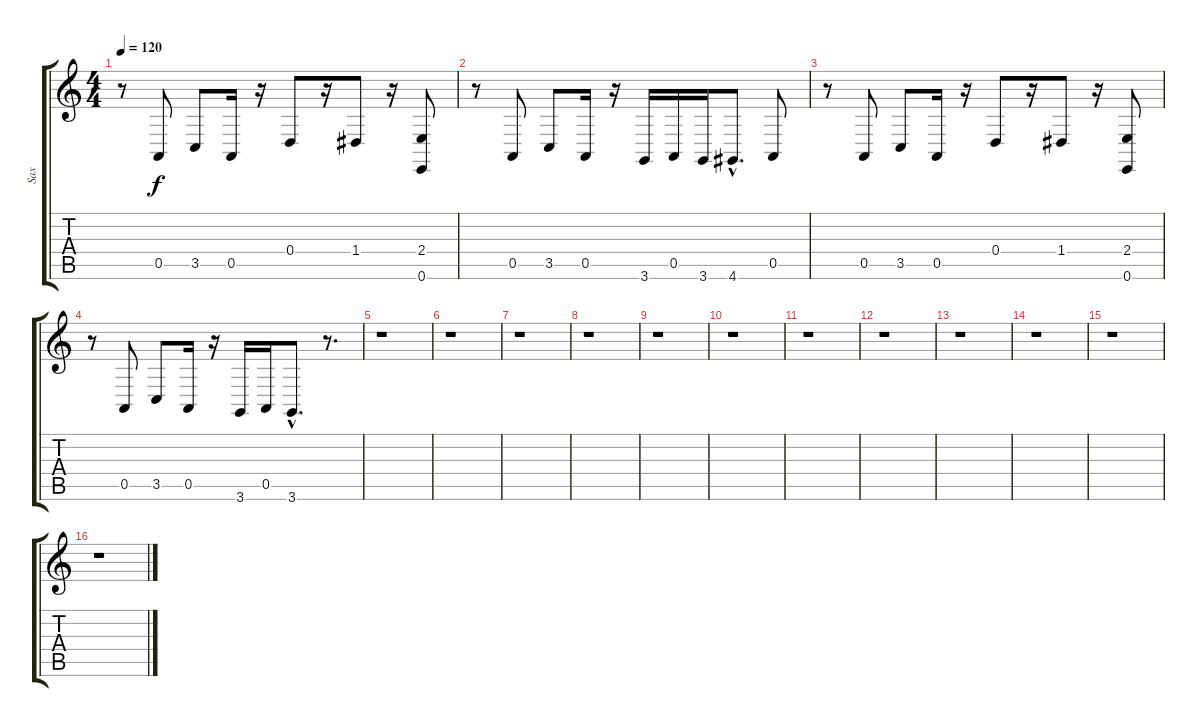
\track ("Sax" "Sax") {instrument baritonesax}
\staff {score tabs}
\tuning (E4 B3 G3 D3 A2 E2) {hide}
\ts (4 4)
\tempo 120
\clef g2
\ks c
r.8{dy f} 0.5.8 3.5.8 0.5.16 r.16 0.4.8 r.16 1.4.8 r.16 (2.4 0.6).8 |
r.8 0.5.8 3.5.8 0.5.16 r.16 3.6.16 0.5.16 3.6.16 4.6{hac}.8{d} 0.5.8 |
r.8 0.5.8 3.5.8 0.5.16 r.16 0.4.8 r.16 1.4.8 r.16 (2.4 0.6).8 |
r.8 0.5.8 3.5.8 0.5.16 r.16 3.6.16 0.5.16 3.6{hac}.8{d} r.8{d} |
r.1 |
r.1 |
r.1 |
r.1 |
r.1 |
r.1 |
r.1 |
r.1 |
r.1 |
r.1 |
r.1 |
r.1
